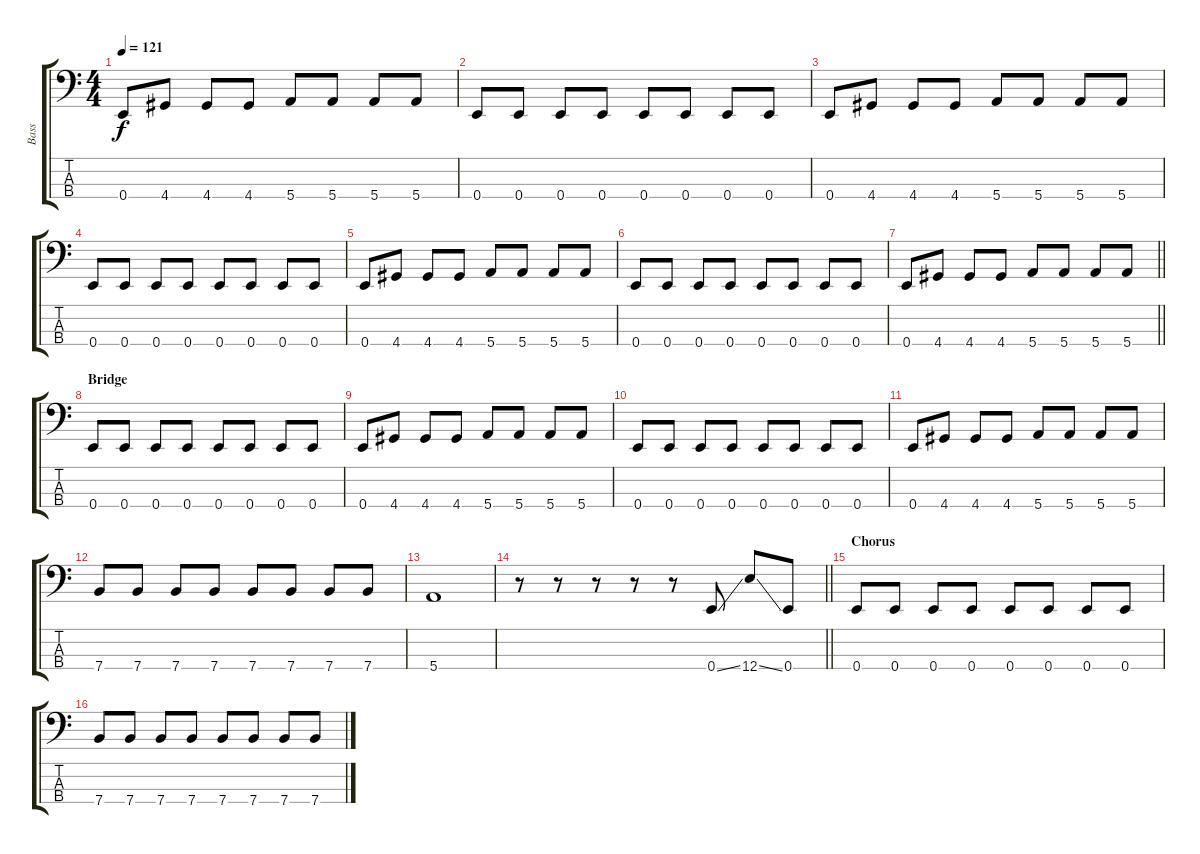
\track ("Bass" "Bass") {instrument electricbassfinger}
\staff {score tabs}
\tuning (G2 D2 A1 E1) {hide}
\ts (4 4)
\tempo 121
\clef f4
\ks c
0.4.8{dy f} 4.4.8 4.4.8 4.4.8 5.4.8 5.4.8 5.4.8 5.4.8 |
0.4.8 0.4.8 0.4.8 0.4.8 0.4.8 0.4.8 0.4.8 0.4.8 |
0.4.8 4.4.8 4.4.8 4.4.8 5.4.8 5.4.8 5.4.8 5.4.8 |
0.4.8 0.4.8 0.4.8 0.4.8 0.4.8 0.4.8 0.4.8 0.4.8 |
0.4.8 4.4.8 4.4.8 4.4.8 5.4.8 5.4.8 5.4.8 5.4.8 |
0.4.8 0.4.8 0.4.8 0.4.8 0.4.8 0.4.8 0.4.8 0.4.8 |
\barLineRight lightlight
0.4.8 4.4.8 4.4.8 4.4.8 5.4.8 5.4.8 5.4.8 5.4.8 |
\section ("" "Bridge")
0.4.8 0.4.8 0.4.8 0.4.8 0.4.8 0.4.8 0.4.8 0.4.8 |
0.4.8 4.4.8 4.4.8 4.4.8 5.4.8 5.4.8 5.4.8 5.4.8 |
0.4.8 0.4.8 0.4.8 0.4.8 0.4.8 0.4.8 0.4.8 0.4.8 |
0.4.8 4.4.8 4.4.8 4.4.8 5.4.8 5.4.8 5.4.8 5.4.8 |
7.4.8 7.4.8 7.4.8 7.4.8 7.4.8 7.4.8 7.4.8 7.4.8 |
5.4.1 |
\barLineRight lightlight
r.8 r.8 r.8 r.8 r.8 0.4{ss}.8 12.4{ss}.8 0.4.8 |
\section ("" "Chorus")
0.4.8 0.4.8 0.4.8 0.4.8 0.4.8 0.4.8 0.4.8 0.4.8 |
7.4.8 7.4.8 7.4.8 7.4.8 7.4.8 7.4.8 7.4.8 7.4.8
